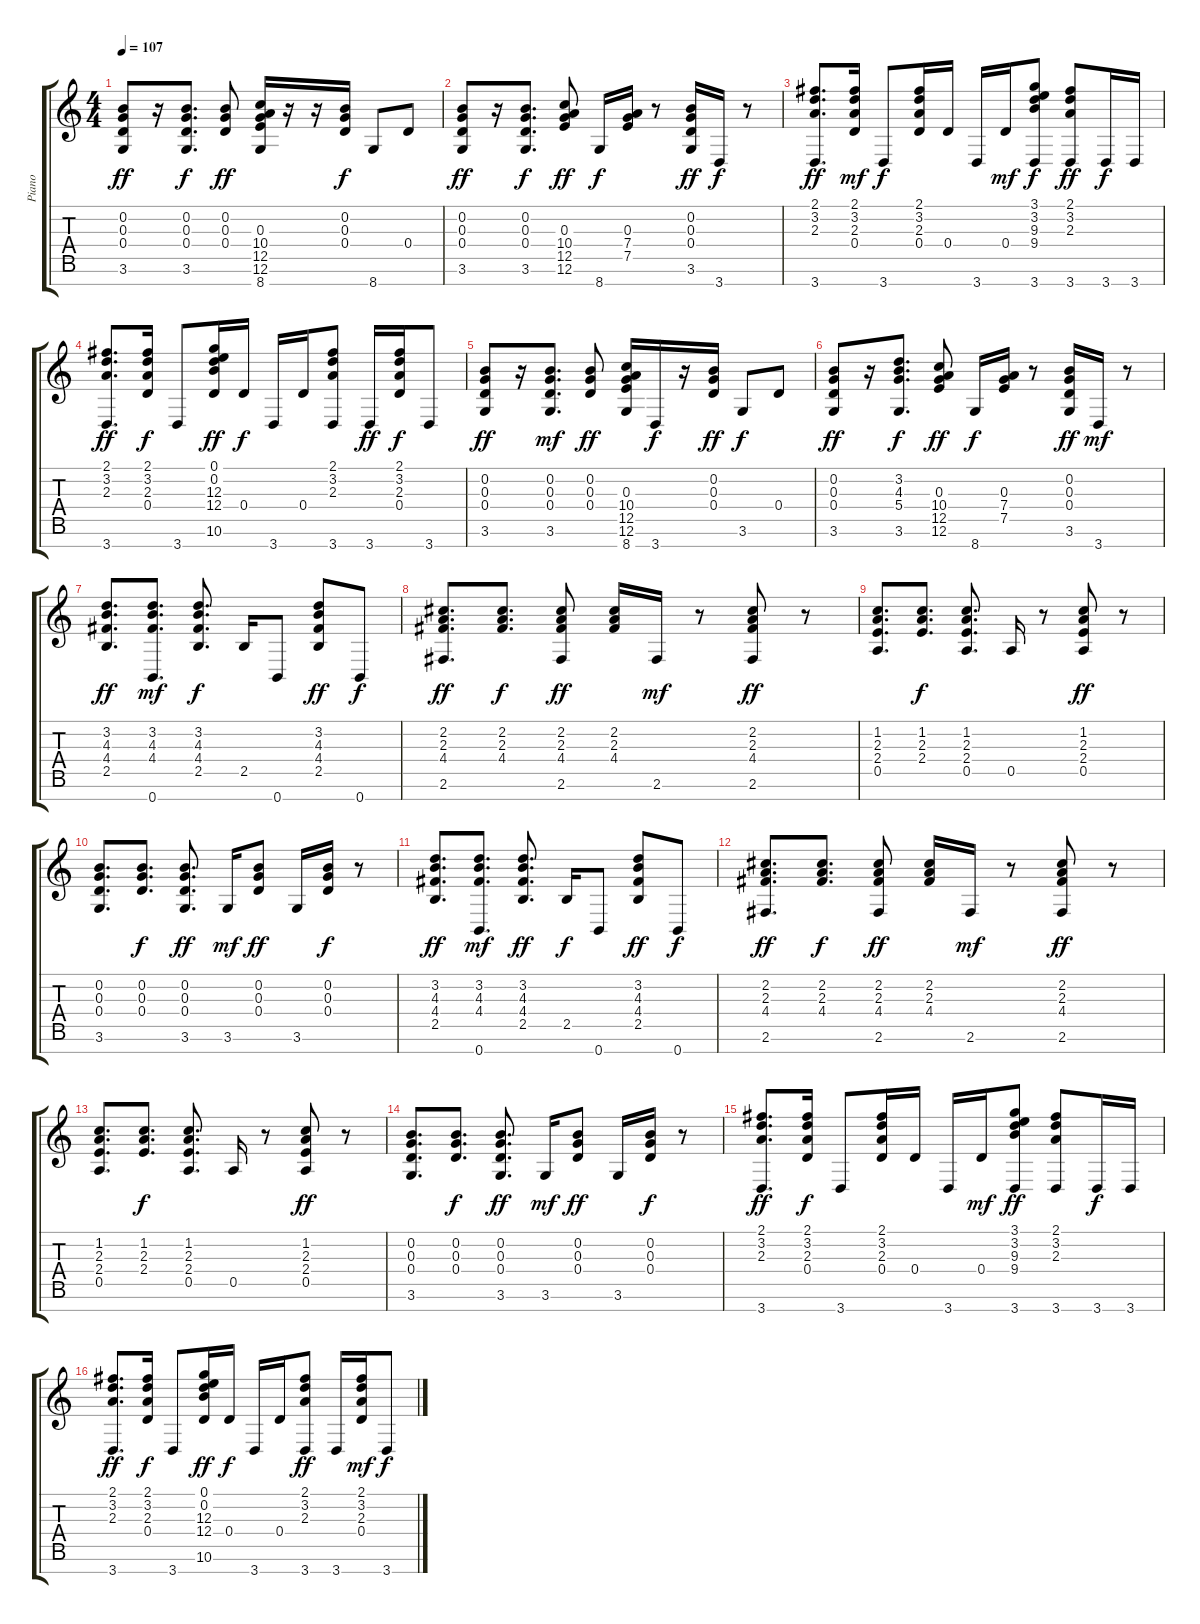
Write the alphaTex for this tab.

\track ("Piano" "Piano") {instrument electricguitarjazz}
\staff {score tabs}
\tuning (E4 B3 G3 D3 A2 E2 B1) {hide}
\ts (4 4)
\tempo 107
\clef g2
\ks c
(0.2 0.3 0.4 3.6).8{dy ff} r.16 (0.2 0.3 0.4 3.6).8{d dy f} (0.2 0.3 0.4).8{dy ff} (0.3 10.4 12.5 12.6 8.7).16 r.16 r.16 (0.2 0.3 0.4).16{dy f} 8.7.8 0.4.8 |
(0.2 0.3 0.4 3.6).8{dy ff} r.16 (0.2 0.3 0.4 3.6).8{d dy f} (0.3 10.4 12.5 12.6).8{dy ff} 8.7.16{dy f} (0.3 7.4 7.5).16 r.8 (0.2 0.3 0.4 3.6).16{dy ff} 3.7.16{dy f} r.8 |
(2.1 3.2 2.3 3.7).8{d dy ff} (2.1 3.2 2.3 0.4).16{dy mf} 3.7.8{dy f} (2.1 3.2 2.3 0.4).16 0.4.16 3.7.16 0.4.16{dy mf} (3.1 3.2 9.3 9.4 3.7).8{dy f} (2.1 3.2 2.3 3.7).8{dy ff} 3.7.16{dy f} 3.7.16 |
(2.1 3.2 2.3 3.7).8{d dy ff} (2.1 3.2 2.3 0.4).16{dy f} 3.7.8 (0.1 0.2 12.3 12.4 10.6).16{dy ff} 0.4.16{dy f} 3.7.16 0.4.16 (2.1 3.2 2.3 3.7).8 3.7.16{dy ff} (2.1 3.2 2.3 0.4).16{dy f} 3.7.8 |
(0.2 0.3 0.4 3.6).8{dy ff} r.16 (0.2 0.3 0.4 3.6).8{d dy mf} (0.2 0.3 0.4).8{dy ff} (0.3 10.4 12.5 12.6 8.7).16 3.7.16{dy f} r.16 (0.2 0.3 0.4).16{dy ff} 3.6.8{dy f} 0.4.8 |
(0.2 0.3 0.4 3.6).8{dy ff} r.16 (3.2 4.3 5.4 3.6).8{d dy f} (0.3 10.4 12.5 12.6).8{dy ff} 8.7.16{dy f} (0.3 7.4 7.5).16 r.8 (0.2 0.3 0.4 3.6).16{dy ff} 3.7.16{dy mf} r.8 |
(3.2 4.3 4.4 2.5).8{d dy ff} (3.2 4.3 4.4 0.7).8{d dy mf} (3.2 4.3 4.4 2.5).8{d dy f} 2.5.16 0.7.8 (3.2 4.3 4.4 2.5).8{dy ff} 0.7.8{dy f} |
(2.2 2.3 4.4 2.6).8{d dy ff} (2.2 2.3 4.4).8{d dy f} (2.2 2.3 4.4 2.6).8{dy ff} (2.2 2.3 4.4).16 2.6.16{dy mf} r.8 (2.2 2.3 4.4 2.6).8{dy ff} r.8 |
(1.2 2.3 2.4 0.5).8{d} (1.2 2.3 2.4).8{d dy f} (1.2 2.3 2.4 0.5).8{d} 0.5.16 r.8 (1.2 2.3 2.4 0.5).8{dy ff} r.8 |
(0.2 0.3 0.4 3.6).8{d} (0.2 0.3 0.4).8{d dy f} (0.2 0.3 0.4 3.6).8{d dy ff} 3.6.16{dy mf} (0.2 0.3 0.4).8{dy ff} 3.6.16 (0.2 0.3 0.4).16{dy f} r.8 |
(3.2 4.3 4.4 2.5).8{d dy ff} (3.2 4.3 4.4 0.7).8{d dy mf} (3.2 4.3 4.4 2.5).8{d dy ff} 2.5.16{dy f} 0.7.8 (3.2 4.3 4.4 2.5).8{dy ff} 0.7.8{dy f} |
(2.2 2.3 4.4 2.6).8{d dy ff} (2.2 2.3 4.4).8{d dy f} (2.2 2.3 4.4 2.6).8{dy ff} (2.2 2.3 4.4).16 2.6.16{dy mf} r.8 (2.2 2.3 4.4 2.6).8{dy ff} r.8 |
(1.2 2.3 2.4 0.5).8{d} (1.2 2.3 2.4).8{d dy f} (1.2 2.3 2.4 0.5).8{d} 0.5.16 r.8 (1.2 2.3 2.4 0.5).8{dy ff} r.8 |
(0.2 0.3 0.4 3.6).8{d} (0.2 0.3 0.4).8{d dy f} (0.2 0.3 0.4 3.6).8{d dy ff} 3.6.16{dy mf} (0.2 0.3 0.4).8{dy ff} 3.6.16 (0.2 0.3 0.4).16{dy f} r.8 |
(2.1 3.2 2.3 3.7).8{d dy ff} (2.1 3.2 2.3 0.4).16{dy f} 3.7.8 (2.1 3.2 2.3 0.4).16 0.4.16 3.7.16 0.4.16{dy mf} (3.1 3.2 9.3 9.4 3.7).8{dy ff} (2.1 3.2 2.3 3.7).8 3.7.16{dy f} 3.7.16 |
(2.1 3.2 2.3 3.7).8{d dy ff} (2.1 3.2 2.3 0.4).16{dy f} 3.7.8 (0.1 0.2 12.3 12.4 10.6).16{dy ff} 0.4.16{dy f} 3.7.16 0.4.16 (2.1 3.2 2.3 3.7).8{dy ff} 3.7.16 (2.1 3.2 2.3 0.4).16{dy mf} 3.7.8{dy f}
